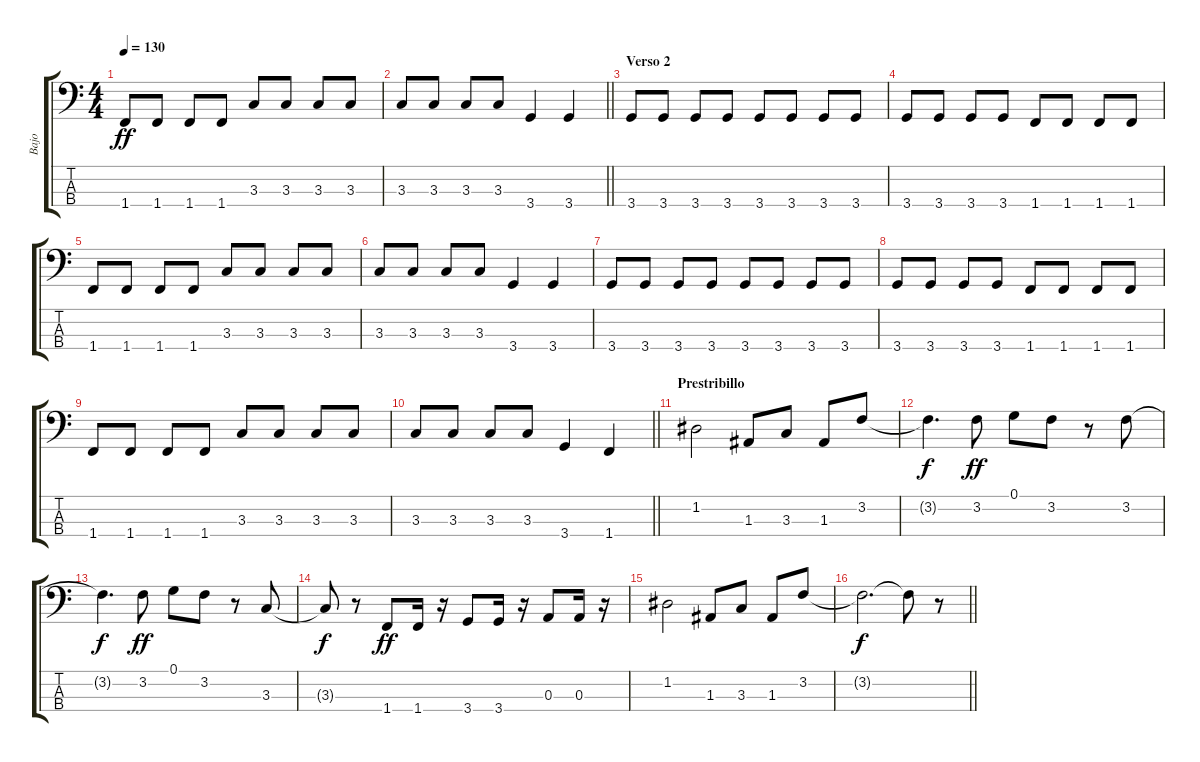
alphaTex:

\track ("Bajo" "Bajo") {instrument electricbassfinger}
\staff {score tabs}
\tuning (G2 D2 A1 E1) {hide}
\ts (4 4)
\tempo 130
\clef f4
\ks c
1.4.8{dy ff} 1.4.8 1.4.8 1.4.8 3.3.8 3.3.8 3.3.8 3.3.8 |
\barLineRight lightlight
3.3.8 3.3.8 3.3.8 3.3.8 3.4.4 3.4.4 |
\section ("" "Verso 2")
3.4.8 3.4.8 3.4.8 3.4.8 3.4.8 3.4.8 3.4.8 3.4.8 |
3.4.8 3.4.8 3.4.8 3.4.8 1.4.8 1.4.8 1.4.8 1.4.8 |
1.4.8 1.4.8 1.4.8 1.4.8 3.3.8 3.3.8 3.3.8 3.3.8 |
3.3.8 3.3.8 3.3.8 3.3.8 3.4.4 3.4.4 |
3.4.8 3.4.8 3.4.8 3.4.8 3.4.8 3.4.8 3.4.8 3.4.8 |
3.4.8 3.4.8 3.4.8 3.4.8 1.4.8 1.4.8 1.4.8 1.4.8 |
1.4.8 1.4.8 1.4.8 1.4.8 3.3.8 3.3.8 3.3.8 3.3.8 |
\barLineRight lightlight
3.3.8 3.3.8 3.3.8 3.3.8 3.4.4 1.4.4 |
\section ("" "Prestribillo")
1.2.2 1.3.8 3.3.8 1.3.8 3.2.8 |
3.2{t}.4{d dy f} 3.2.8{dy ff} 0.1.8 3.2.8 r.8 3.2.8 |
3.2{t}.4{d dy f} 3.2.8{dy ff} 0.1.8 3.2.8 r.8 3.3.8 |
3.3{t}.8{dy f} r.8 1.4.8{dy ff} 1.4.16 r.16 3.4.8 3.4.16 r.16 0.3.8 0.3.16 r.16 |
1.2.2 1.3.8 3.3.8 1.3.8 3.2.8 |
\barLineRight lightlight
3.2{t}.2{d dy f} 3.2{t}.8 r.8
